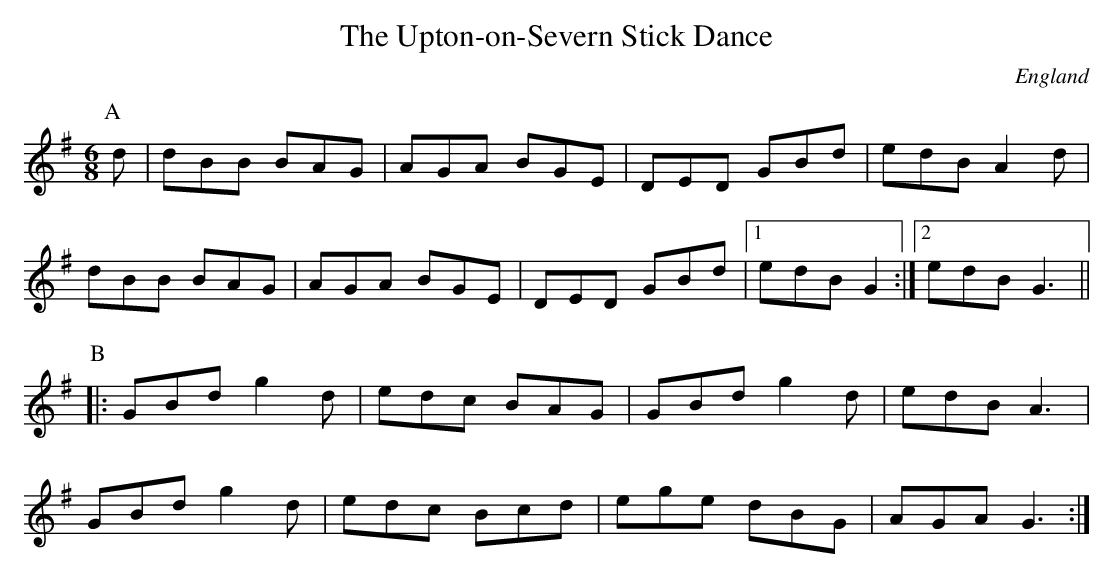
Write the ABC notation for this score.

X:1
T:Upton-on-Severn Stick Dance, The
M:6/8
L:1/8
O:England
K:G
P:A
d|\
dBB BAG|AGA BGE|DED GBd|edB A2d|
dBB BAG|AGA BGE|DED GBd|[1 edB G2:|[2 edB G3||
P:B
|:GBd g2d|edc BAG|GBd g2d|edB A3|
GBd g2d|edc Bcd|ege dBG|AGA G3:|]
